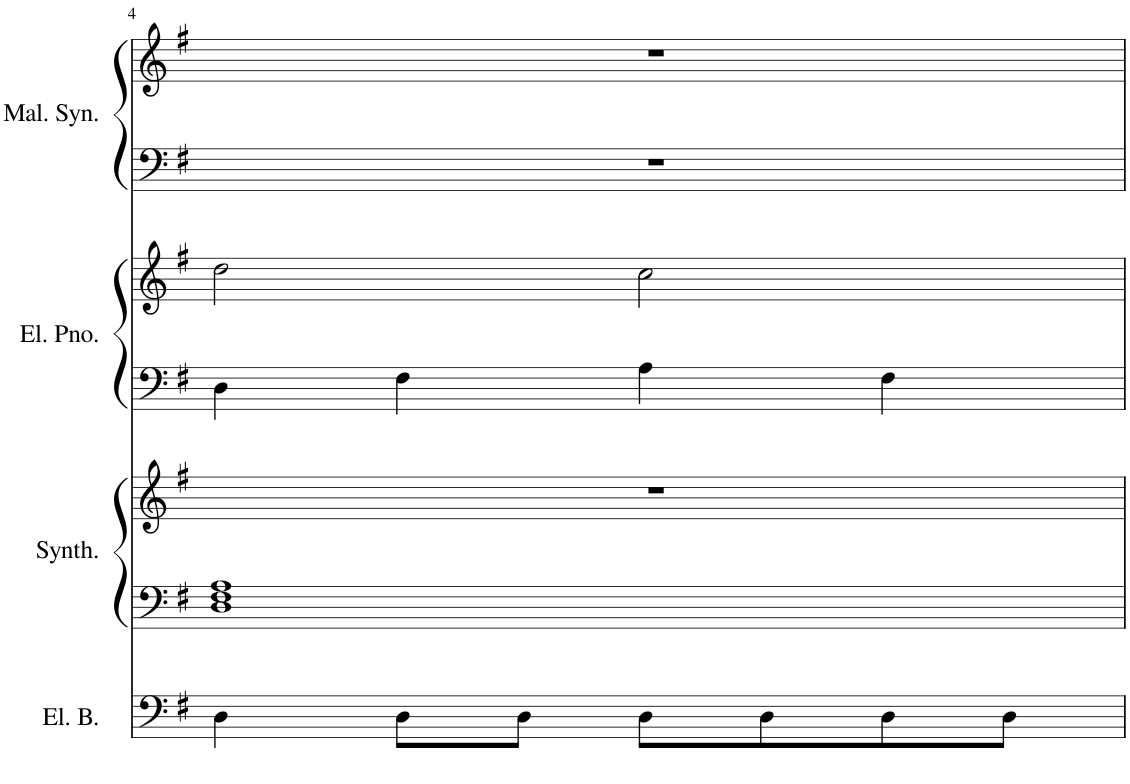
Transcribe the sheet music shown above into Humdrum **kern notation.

**kern	**kern	**kern	**kern	**kern	**kern	**kern
*part4	*part3	*part3	*part2	*part2	*part1	*part1
*staff7	*staff6	*staff5	*staff4	*staff3	*staff2	*staff1
*I"エレキベース	*I"メタリック シンセサイザー	*	*I"エレクトリックピアノ	*	*I"マレット シンセサイザー	*
!!LO:PB:g=z
*clefF4	*clefF4	*clefG2	*clefF4	*clefG2	*clefF4	*clefG2
*Trd7c12	*	*	*	*	*	*
*k[f#]	*k[f#]	*k[f#]	*k[f#]	*k[f#]	*k[f#]	*k[f#]
*M4/4	*M4/4	*M4/4	*M4/4	*M4/4	*M4/4	*M4/4
=4	=4	=4	=4	=4	=4	=4
4D\	1D 1F# 1A	1r	4D\	2dd\	1r	1r
8D\L	.	.	4F#\	.	.	.
8D\J	.	.	.	.	.	.
8D\L	.	.	4A\	2cc\	.	.
8D\	.	.	.	.	.	.
8D\	.	.	4F#\	.	.	.
8D\J	.	.	.	.	.	.
=	=	=	=	=	=	=
*-	*-	*-	*-	*-	*-	*-
